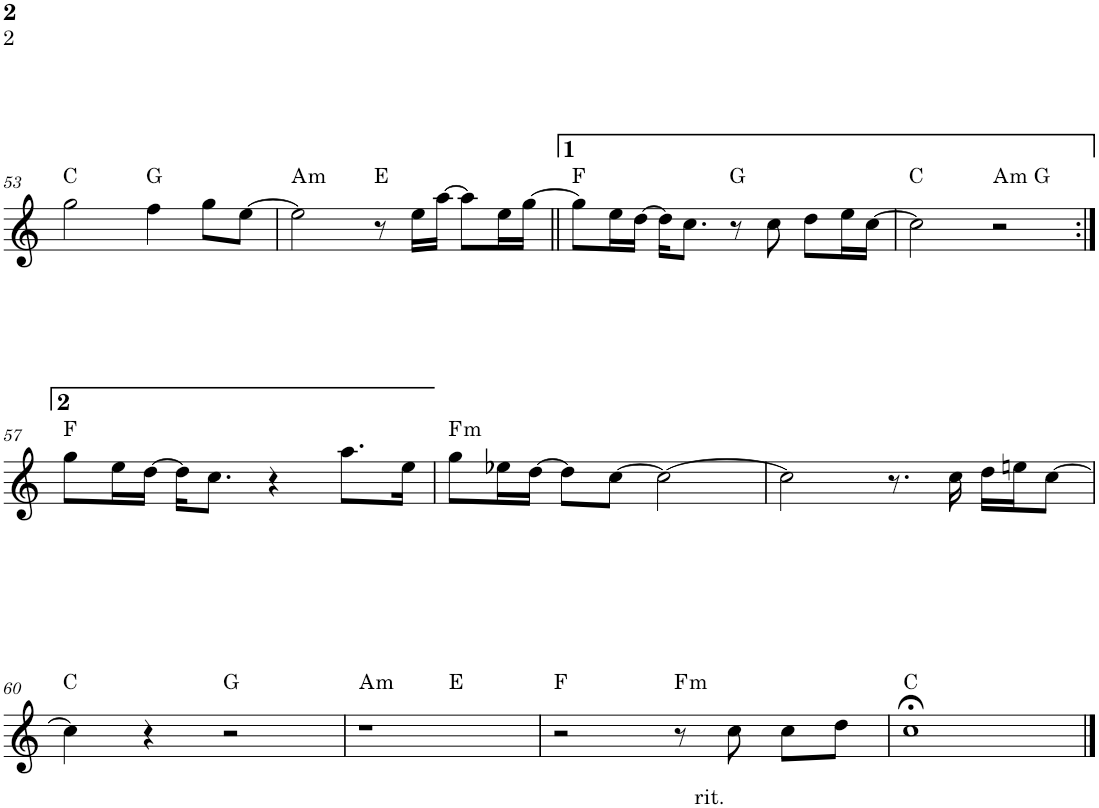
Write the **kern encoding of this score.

**kern	**harte
*part1	*part1
*staff1	*
*I"P1	*
!!LO:PB:g=z
*clefG2	*
*k[]	*
*M4/4	*
=53	=53
2gg\	C:maj
4ff\	G:maj
8gg\L	.
[>8ee\J	.
=54	=54
!	!LO:H:kt=m
2ee\]	A:min
8r	E:maj
16ee\LL	.
[>16aa\JJ	.
8aa\L]	.
16ee\L	.
[>16gg\JJ	.
=55||	=55||
8gg\L]	F:maj
16ee\L	.
[>16dd\JJ	.
16dd\KL]	.
8.cc\J	.
8r	G:maj
8cc\	.
8dd\L	.
16ee\L	.
[>16cc\JJ	.
=56	=56
*^	*
2cc\]	2.ryy	C:maj
!	!	!LO:H:kt=m
2r	.	A:min
.	4ryy	G:maj
*v	*v	*
!!LO:LB:g=z
=57:|!	=57:|!
8gg\L	F:maj
16ee\L	.
[>16dd\JJ	.
16dd\KL]	.
8.cc\J	.
4r	.
8.aa\L	.
16ee\Jk	.
=58	=58
!	!LO:H:kt=m
8gg\L	F:min
16ee-X\L	.
[>16dd\JJ	.
8dd\L]	.
[>8cc\J	.
2cc\_	.
=59	=59
2cc\]	.
8.r	.
16cc\	.
16dd\LL	.
16een\J	.
[>8cc\J	.
!!LO:LB:g=z
=60	=60
4cc\]	C:maj
4r	.
2r	G:maj
=61	=61
!	!LO:H:kt=m
*^	*
1r	2ryy	A:min
.	2ryy	E:maj
=62	=62	=62
!LO:TX:b:t=rit.	!	!
*v	*v	*
2r	F:maj
!	!LO:H:kt=m
8r	F:min
8cc\	.
8cc\L	.
8dd\J	.
=63	=63
1cc;<	C:maj
==	==
*-	*-
